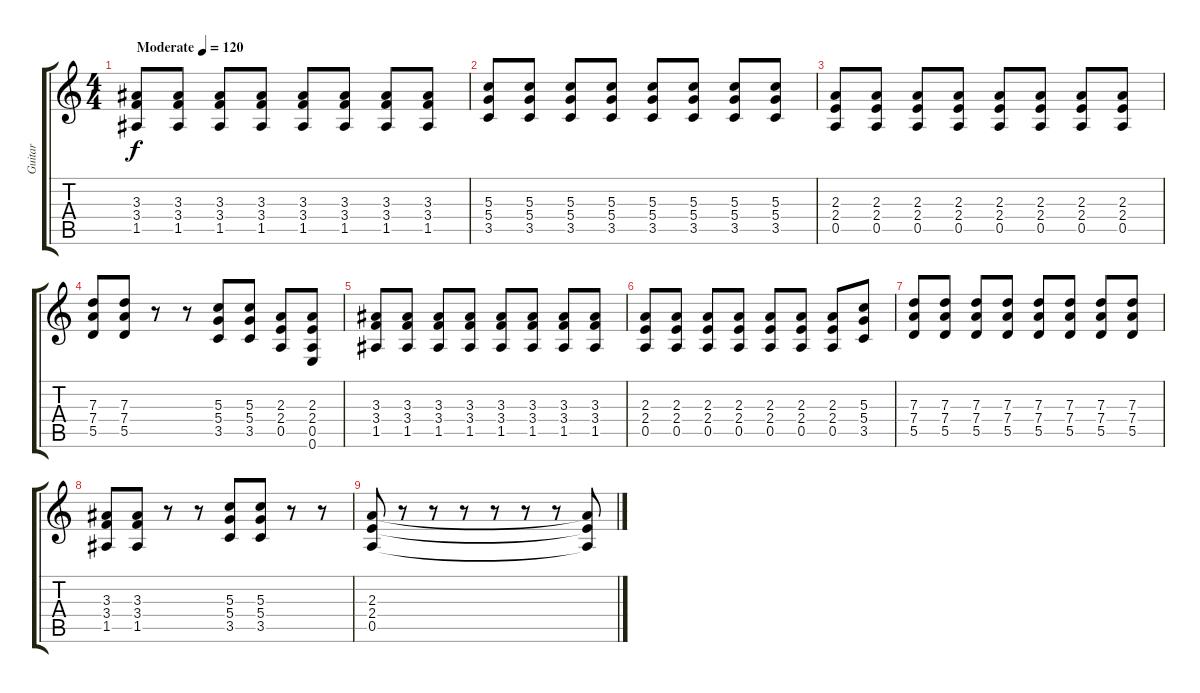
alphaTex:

\track ("Guitar" "Guitar") {instrument distortionguitar}
\staff {score tabs}
\tuning (E4 B3 G3 D3 A2 E2) {hide}
\ts (4 4)
\tempo (120 "Moderate")
\clef g2
\ks c
(3.3 3.4 1.5).8{dy f instrument distortionguitar} (3.3 3.4 1.5).8 (3.3 3.4 1.5).8 (3.3 3.4 1.5).8 (3.3 3.4 1.5).8 (3.3 3.4 1.5).8 (3.3 3.4 1.5).8 (3.3 3.4 1.5).8 |
(5.3 5.4 3.5).8 (5.3 5.4 3.5).8 (5.3 5.4 3.5).8 (5.3 5.4 3.5).8 (5.3 5.4 3.5).8 (5.3 5.4 3.5).8 (5.3 5.4 3.5).8 (5.3 5.4 3.5).8 |
(2.3 2.4 0.5).8 (2.3 2.4 0.5).8 (2.3 2.4 0.5).8 (2.3 2.4 0.5).8 (2.3 2.4 0.5).8 (2.3 2.4 0.5).8 (2.3 2.4 0.5).8 (2.3 2.4 0.5).8 |
(7.3 7.4 5.5).8 (7.3 7.4 5.5).8 r.8 r.8 (5.3 5.4 3.5).8 (5.3 5.4 3.5).8 (2.3 2.4 0.5).8 (2.3 2.4 0.5 0.6).8 |
(3.3 3.4 1.5).8 (3.3 3.4 1.5).8 (3.3 3.4 1.5).8 (3.3 3.4 1.5).8 (3.3 3.4 1.5).8 (3.3 3.4 1.5).8 (3.3 3.4 1.5).8 (3.3 3.4 1.5).8 |
(2.3 2.4 0.5).8 (2.3 2.4 0.5).8 (2.3 2.4 0.5).8 (2.3 2.4 0.5).8 (2.3 2.4 0.5).8 (2.3 2.4 0.5).8 (2.3 2.4 0.5).8 (5.3 5.4 3.5).8 |
(7.3 7.4 5.5).8 (7.3 7.4 5.5).8 (7.3 7.4 5.5).8 (7.3 7.4 5.5).8 (7.3 7.4 5.5).8 (7.3 7.4 5.5).8 (7.3 7.4 5.5).8 (7.3 7.4 5.5).8 |
(3.3 3.4 1.5).8 (3.3 3.4 1.5).8 r.8 r.8 (5.3 5.4 3.5).8 (5.3 5.4 3.5).8 r.8 r.8 |
(2.3 2.4 0.5).8 r.8 r.8 r.8 r.8 r.8 r.8 (2.3{t} 2.4{t} 0.5{t}).8
